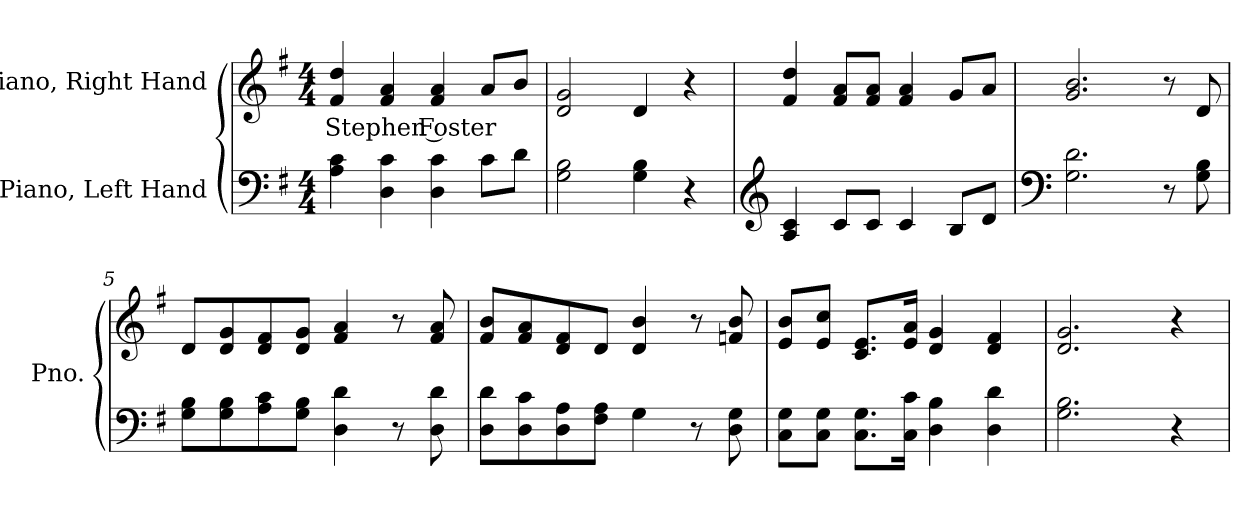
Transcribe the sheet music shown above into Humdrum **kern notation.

**kern	**kern	**text
*part2	*part1	*part1
*staff2	*staff1	*staff1
*I"Piano, Left Hand	*I"Piano, Right Hand	*
*I'Pno.	*I'Pno.	*
*clefF4	*clefG2	*
*k[f#]	*k[f#]	*
*M4/4	*M4/4	*
*MM100	*MM100	*
=1	=1	=1
!	!	!LO:LY:b
4A\ 4c\	4f#/ 4dd/	Stephen Foster
4D\ 4c\	4f#/ 4a/	.
4D\ 4c\	4f#/ 4a/	.
8c\L	8a/L	.
8d\J	8b/J	.
=2	=2	=2
2G\ 2B\	2d/ 2g/	.
4G\ 4B\	4d/	.
4r	4r	.
=3	=3	=3
*clefG2	*	*
4A/ 4c/	4f#/ 4dd/	.
8c/L	8f#/ 8a/L	.
8c/J	8f#/ 8a/J	.
4c/	4f#/ 4a/	.
8B/L	8g/L	.
8d/J	8a/J	.
=4	=4	=4
*clefF4	*	*
2.G\ 2.d\	2.g/ 2.b/	.
8r	8r	.
8G\ 8B\	8d/	.
!!LO:LB:g=z
=5	=5	=5
8G\ 8B\L	8d/L	.
8G\ 8B\	8d/ 8g/	.
8A\ 8c\	8d/ 8f#/	.
8G\ 8B\J	8d/ 8g/J	.
4D\ 4d\	4f#/ 4a/	.
8r	8r	.
8D\ 8d\	8f#/ 8a/	.
=6	=6	=6
8D\ 8d\L	8f#/ 8b/L	.
8D\ 8c\	8f#/ 8a/	.
8D\ 8A\	8d/ 8f#/	.
8F#\ 8A\J	8d/J	.
4G\	4d/ 4b/	.
8r	8r	.
8D\ 8G\	8fn/ 8b/	.
=7	=7	=7
8C\ 8G\L	8e/ 8b/L	.
8C\ 8G\J	8e/ 8cc/J	.
8.C\ 8.G\L	8.c/ 8.e/L	.
16C\ 16c\Jk	16e/ 16a/Jk	.
4D\ 4B\	4d/ 4g/	.
4D\ 4d\	4d/ 4f#/	.
=8	=8	=8
2.G\ 2.B\	2.d/ 2.g/	.
4r	4r	.
=	=	=
*-	*-	*-
